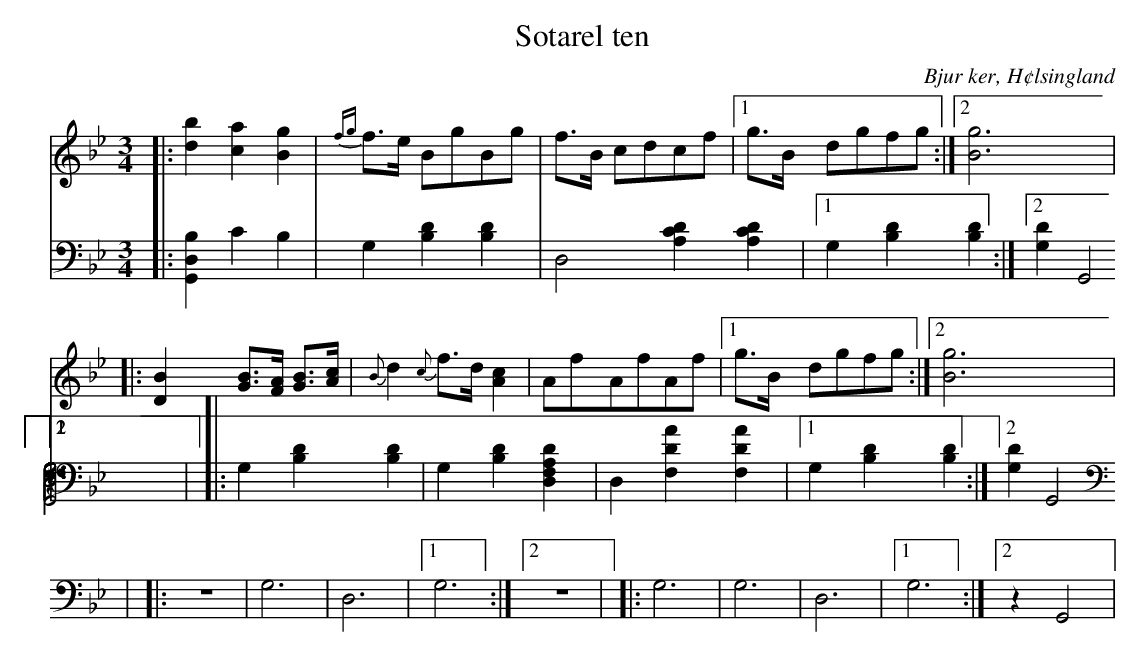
X:1
T: Sotarel ten
O: Bjur ker, H¢lsingland
M: 3/4
L: 1/8
K: Bb
V:1
V:2
V:3 merge
V:1
|:[d2b2] [c2a2] [B2g2]|{fg}f>e BgBg|f>B cdcf |1g>B dgfg :|2 [B6g6]|
|:[D2B2] [GB]>[FA] [GB]>[Ac]|{B}d2 {c}f>d [A2c2]|AfAfAf |1g>B dgfg :|2 [B6g6]|
V:2 clef=bass
|:[G,,2 D,2B,2] C2 B,2|G,2 [B,2 D2] [B,2 D2]|D,4 [A,2 C2 D2] [A,2 C2 D2]|1G,2 [B,2 D2] [B,2 D2]:|2 [G,2D2] G,,4|
|:G,2 [B,2 D2] [B,2 D2]|G,2 [B,2 D2] [D,2 F,2A,2D2]|D,2 [F,2 A2 D2] [F,2 A2 D2]|1 G,2 [B,2 D2] [B,2 D2] :|2 [G,2D2] G,,4|
V:2 clef=bass
|:z6|G,6|D,6|1G,6:|2 z6|
|:G,6|G,6|D,6|1 G,6 :|2 z2 G,,4|
